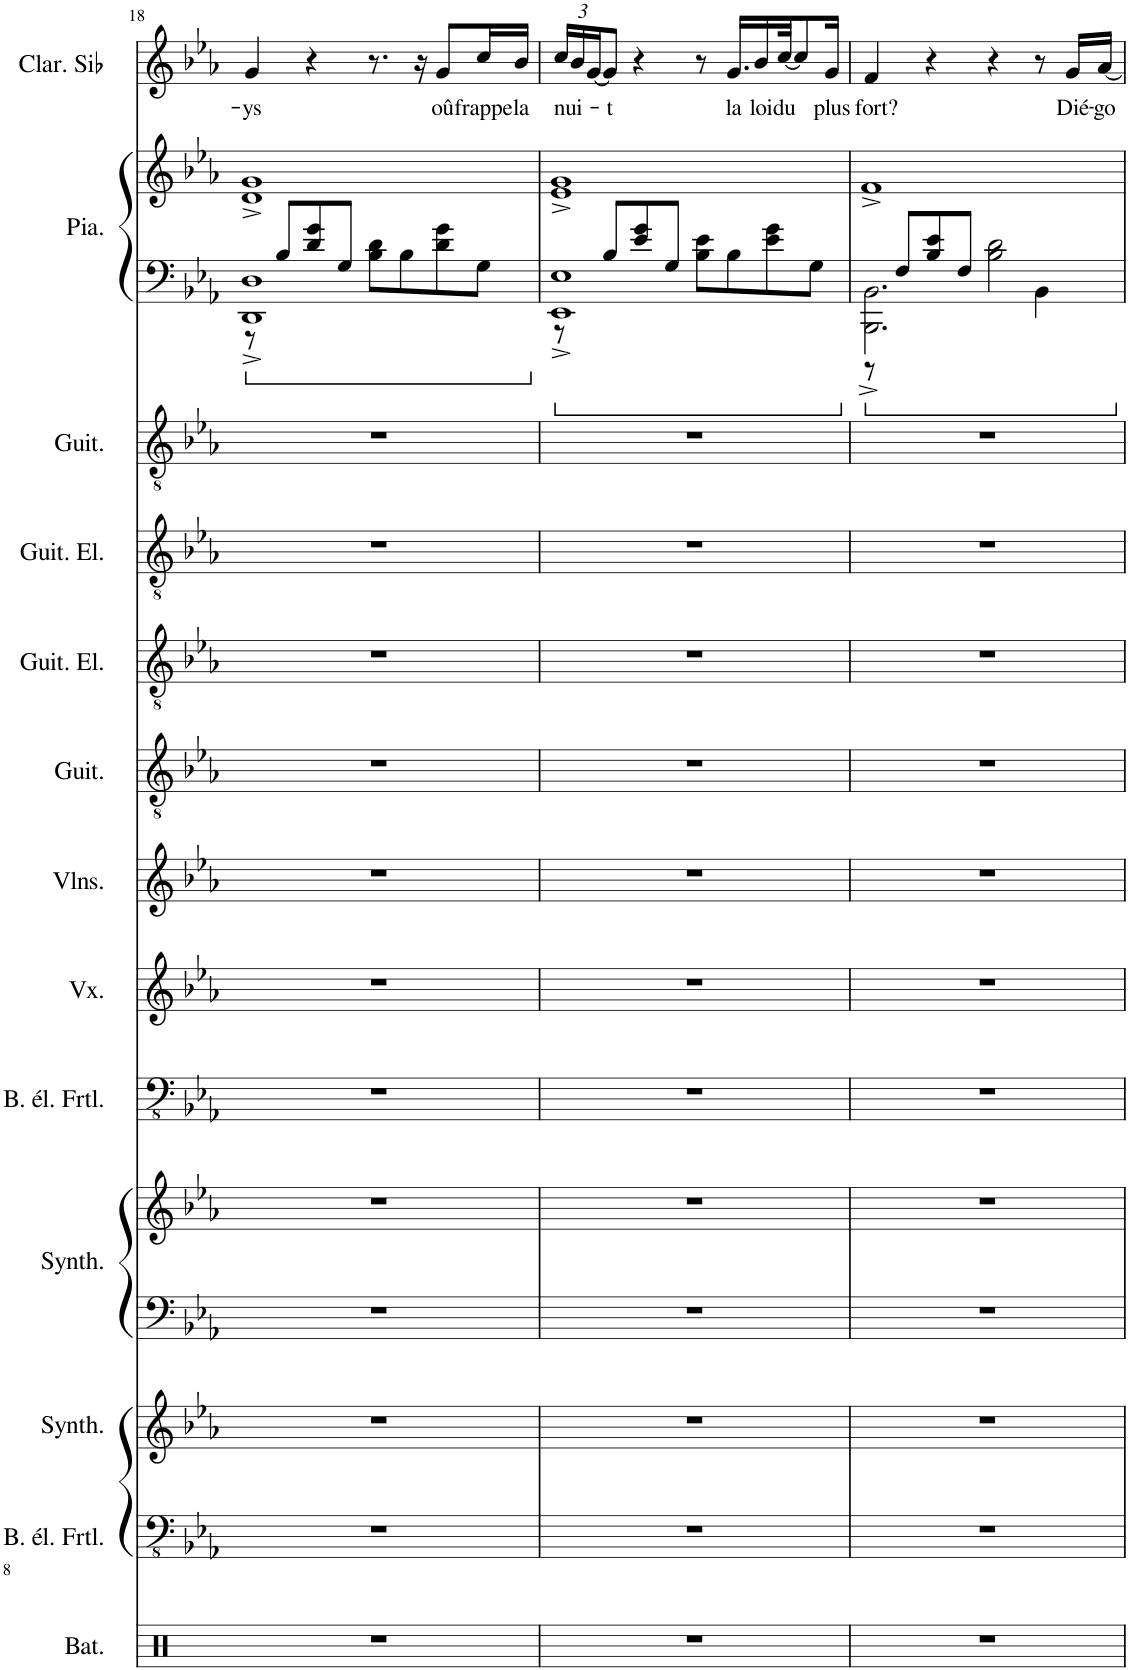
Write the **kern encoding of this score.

**kern	**kern	**kern	**kern	**kern	**kern	**kern	**kern	**kern	**kern	**kern	**kern	**kern	**kern	**kern	**text
*part13	*part12	*part11	*part10	*part10	*part9	*part8	*part7	*part6	*part5	*part4	*part3	*part2	*part2	*part1	*part1
*staff15	*staff14	*staff13	*staff12	*staff11	*staff10	*staff9	*staff8	*staff7	*staff6	*staff5	*staff4	*staff3	*staff2	*staff1	*staff1
*I"Batterie	*I"Basse électrique fretless	*I"Synthétiseur de créneaux	*I"Synthétiseur d'instruments à cordes	*	*I"Basse électrique fretless	*I"Voix	*I"Violons	*I"Guitare acoustique	*I"Guitare électrique, gtr solo	*I"Guitare électrique	*I"Guitare classique	*I"Piano	*	*I"Clarinette en Sib	*
*I'Bat.	*I'B. él. Frtl.	*I'Synth.	*I'Synth.	*	*I'B. él. Frtl.	*I'Vx.	*I'Vlns.	*I'Guit.	*I'Guit. El.	*I'Guit. El.	*I'Guit.	*I'Pia.	*	*I'Clar. Sib	*
!!LO:PB:g=z
*clefX	*clefFv4	*clefG2	*clefF4	*clefG2	*clefFv4	*clefG2	*clefG2	*clefGv2	*clefGv2	*clefGv2	*clefGv2	*clefF4	*clefG2	*clefG2	*
*	*	*	*	*	*	*	*	*	*	*	*	*	*	*ITrd1c2	*
*k[]	*k[b-e-a-]	*k[b-e-a-]	*k[b-e-a-]	*k[b-e-a-]	*k[b-e-a-]	*k[b-e-a-]	*k[b-e-a-]	*k[b-e-a-]	*k[b-e-a-]	*k[b-e-a-]	*k[b-e-a-]	*k[b-e-a-]	*k[b-e-a-]	*k[b-e-a-]	*
*M4/4	*M4/4	*M4/4	*M4/4	*M4/4	*M4/4	*M4/4	*M4/4	*M4/4	*M4/4	*M4/4	*M4/4	*M4/4	*M4/4	*M4/4	*
=18	=18	=18	=18	=18	=18	=18	=18	=18	=18	=18	=18	=18	=18	=18	=18
*	*	*	*	*	*	*	*	*	*	*	*	*^	*	*	*
!	!	!	!	!	!	!	!	!	!	!	!	!	!	!	!	!LO:LY:b
1r	1r	1r	1r	1r	1r	1r	1r	1r	1r	1r	1r	1DD^ 1D^	8r	1d^ 1g^	4g/	-ys
.	.	.	.	.	.	.	.	.	.	.	.	.	8B-/L	.	.	.
.	.	.	.	.	.	.	.	.	.	.	.	.	8d/ 8g/	.	4r	.
.	.	.	.	.	.	.	.	.	.	.	.	.	8G/J	.	.	.
.	.	.	.	.	.	.	.	.	.	.	.	.	8B-\ 8d\L	.	8.r	.
.	.	.	.	.	.	.	.	.	.	.	.	.	8B-\	.	.	.
.	.	.	.	.	.	.	.	.	.	.	.	.	.	.	16r	.
!	!	!	!	!	!	!	!	!	!	!	!	!	!	!	!	!LO:LY:b
.	.	.	.	.	.	.	.	.	.	.	.	.	8d\ 8g\	.	8g/L	oû
!	!	!	!	!	!	!	!	!	!	!	!	!	!	!	!	!LO:LY:b
.	.	.	.	.	.	.	.	.	.	.	.	.	8G\J	.	16cc/L	frappe
!	!	!	!	!	!	!	!	!	!	!	!	!	!	!	!	!LO:LY:b
.	.	.	.	.	.	.	.	.	.	.	.	.	.	.	16b-/JJ	la
=19	=19	=19	=19	=19	=19	=19	=19	=19	=19	=19	=19	=19	=19	=19	=19	=19
*	*	*	*	*	*	*	*	*	*	*	*	*	*	*	*Xbrackettup	*
!	!	!	!	!	!	!	!	!	!	!	!	!	!	!	!	!LO:LY:b
1r	1r	1r	1r	1r	1r	1r	1r	1r	1r	1r	1r	1EE-^ 1E-^	8r	1e-^ 1g^	24cc/LL	nui-
.	.	.	.	.	.	.	.	.	.	.	.	.	.	.	24b-/	.
.	.	.	.	.	.	.	.	.	.	.	.	.	.	.	[24g/J	.
!	!	!	!	!	!	!	!	!	!	!	!	!	!	!	!	!LO:LY:b
.	.	.	.	.	.	.	.	.	.	.	.	.	8B-/L	.	8g/J]	-t
.	.	.	.	.	.	.	.	.	.	.	.	.	8e-/ 8g/	.	4r	.
.	.	.	.	.	.	.	.	.	.	.	.	.	8G/J	.	.	.
.	.	.	.	.	.	.	.	.	.	.	.	.	8B-\ 8e-\L	.	8r	.
!	!	!	!	!	!	!	!	!	!	!	!	!	!	!	!	!LO:LY:b
.	.	.	.	.	.	.	.	.	.	.	.	.	8B-\	.	16.g/LL	la
!	!	!	!	!	!	!	!	!	!	!	!	!	!	!	!	!LO:LY:b
.	.	.	.	.	.	.	.	.	.	.	.	.	.	.	16b-/	loi
.	.	.	.	.	.	.	.	.	.	.	.	.	8e-\ 8g\	.	.	.
!	!	!	!	!	!	!	!	!	!	!	!	!	!	!	!	!LO:LY:b
.	.	.	.	.	.	.	.	.	.	.	.	.	.	.	[32cc/JK	du
.	.	.	.	.	.	.	.	.	.	.	.	.	.	.	8cc/]	.
.	.	.	.	.	.	.	.	.	.	.	.	.	8G\J	.	.	.
!	!	!	!	!	!	!	!	!	!	!	!	!	!	!	!	!LO:LY:b
.	.	.	.	.	.	.	.	.	.	.	.	.	.	.	16g/Jk	plus
=20	=20	=20	=20	=20	=20	=20	=20	=20	=20	=20	=20	=20	=20	=20	=20	=20
!	!	!	!	!	!	!	!	!	!	!	!	!	!	!	!	!LO:LY:b
1r	1r	1r	1r	1r	1r	1r	1r	1r	1r	1r	1r	2.BBB-\^ 2.BB-\^	8r	1f^	4f/	fort?
.	.	.	.	.	.	.	.	.	.	.	.	.	8F/L	.	.	.
.	.	.	.	.	.	.	.	.	.	.	.	.	8B-/ 8e-/	.	4r	.
.	.	.	.	.	.	.	.	.	.	.	.	.	8F/J	.	.	.
.	.	.	.	.	.	.	.	.	.	.	.	.	2B-\ 2d\	.	4r	.
.	.	.	.	.	.	.	.	.	.	.	.	4BB-\	.	.	8r	.
!	!	!	!	!	!	!	!	!	!	!	!	!	!	!	!	!LO:LY:b
.	.	.	.	.	.	.	.	.	.	.	.	.	.	.	16g/LL	Dié-
!	!	!	!	!	!	!	!	!	!	!	!	!	!	!	!	!LO:LY:b
.	.	.	.	.	.	.	.	.	.	.	.	.	.	.	[16a-/JJ	-go
*	*	*	*	*	*	*	*	*	*	*	*	*v	*v	*	*	*
=	=	=	=	=	=	=	=	=	=	=	=	=	=	=	=
*-	*-	*-	*-	*-	*-	*-	*-	*-	*-	*-	*-	*-	*-	*-	*-
